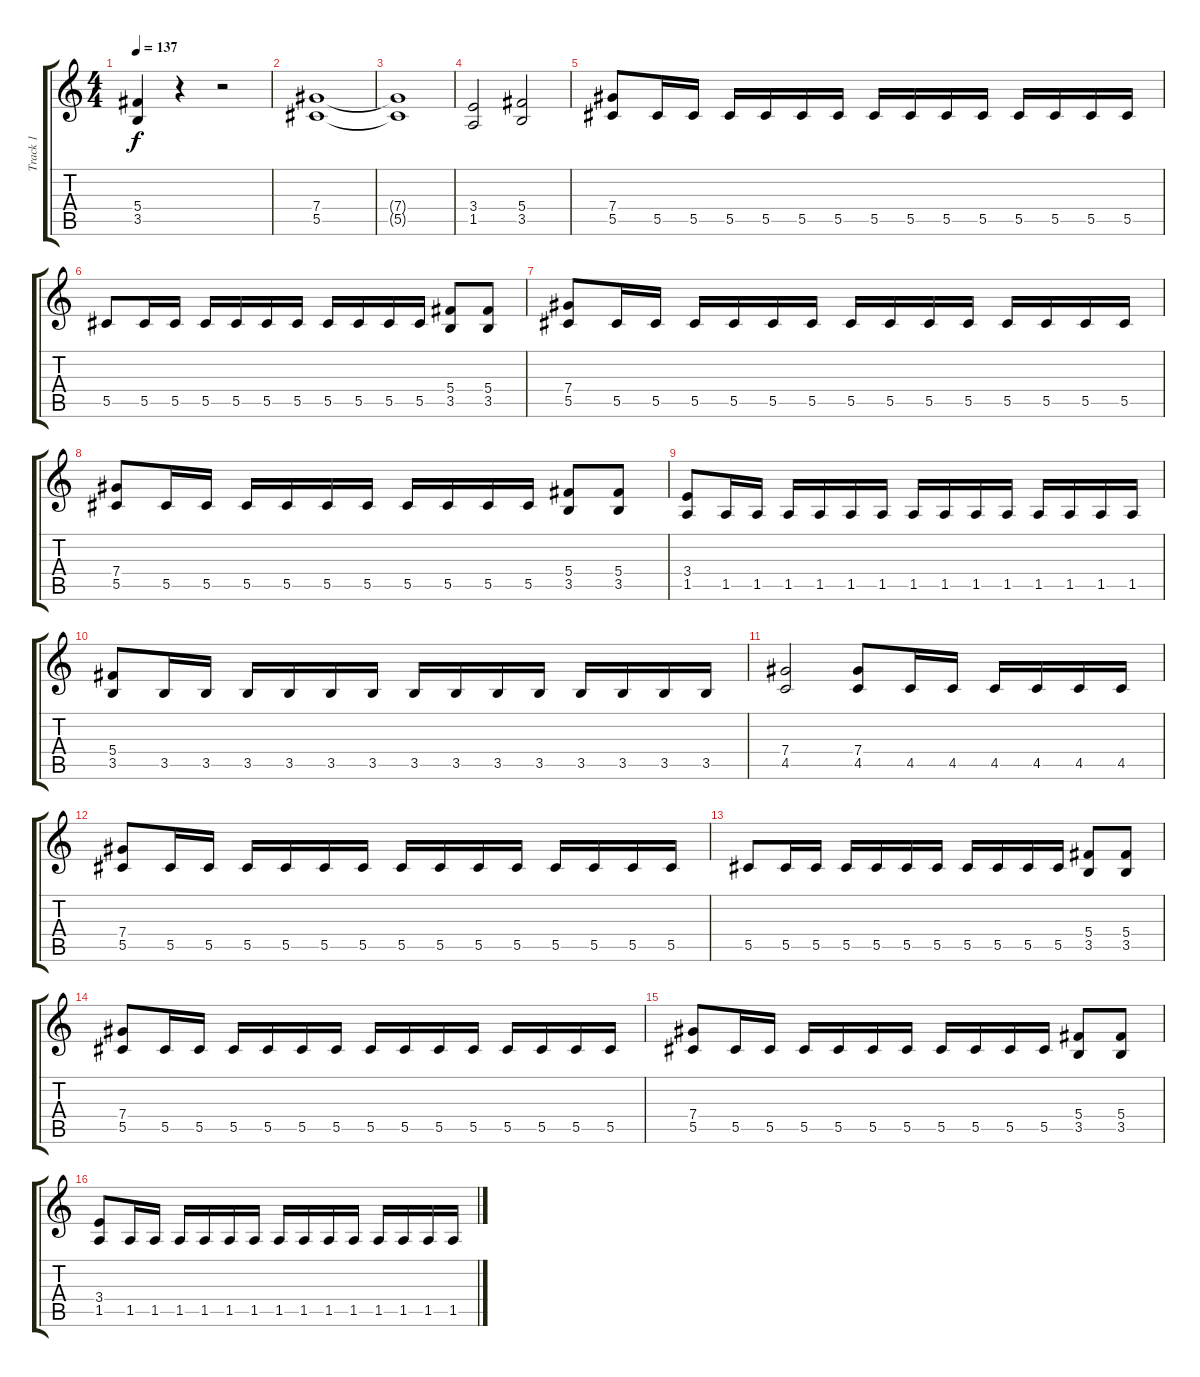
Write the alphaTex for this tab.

\track ("Track 1" "Track 1") {instrument distortionguitar}
\staff {score tabs}
\tuning (Eb4 Bb3 Gb3 Db3 Ab2 Eb2) {hide}
\ts (4 4)
\tempo 137
\clef g2
\ks c
(5.4 3.5).4{dy f} r.4 r.2 |
(7.4 5.5).1 |
(7.4{t} 5.5{t}).1 |
(3.4 1.5).2 (5.4 3.5).2 |
(7.4 5.5).8 5.5.16 5.5.16 5.5.16 5.5.16 5.5.16 5.5.16 5.5.16 5.5.16 5.5.16 5.5.16 5.5.16 5.5.16 5.5.16 5.5.16 |
5.5.8 5.5.16 5.5.16 5.5.16 5.5.16 5.5.16 5.5.16 5.5.16 5.5.16 5.5.16 5.5.16 (5.4 3.5).8 (5.4 3.5).8 |
(7.4 5.5).8 5.5.16 5.5.16 5.5.16 5.5.16 5.5.16 5.5.16 5.5.16 5.5.16 5.5.16 5.5.16 5.5.16 5.5.16 5.5.16 5.5.16 |
(7.4 5.5).8 5.5.16 5.5.16 5.5.16 5.5.16 5.5.16 5.5.16 5.5.16 5.5.16 5.5.16 5.5.16 (5.4 3.5).8 (5.4 3.5).8 |
(3.4 1.5).8 1.5.16 1.5.16 1.5.16 1.5.16 1.5.16 1.5.16 1.5.16 1.5.16 1.5.16 1.5.16 1.5.16 1.5.16 1.5.16 1.5.16 |
(5.4 3.5).8 3.5.16 3.5.16 3.5.16 3.5.16 3.5.16 3.5.16 3.5.16 3.5.16 3.5.16 3.5.16 3.5.16 3.5.16 3.5.16 3.5.16 |
(7.4 4.5).2 (7.4 4.5).8 4.5.16 4.5.16 4.5.16 4.5.16 4.5.16 4.5.16 |
(7.4 5.5).8 5.5.16 5.5.16 5.5.16 5.5.16 5.5.16 5.5.16 5.5.16 5.5.16 5.5.16 5.5.16 5.5.16 5.5.16 5.5.16 5.5.16 |
5.5.8 5.5.16 5.5.16 5.5.16 5.5.16 5.5.16 5.5.16 5.5.16 5.5.16 5.5.16 5.5.16 (5.4 3.5).8 (5.4 3.5).8 |
(7.4 5.5).8 5.5.16 5.5.16 5.5.16 5.5.16 5.5.16 5.5.16 5.5.16 5.5.16 5.5.16 5.5.16 5.5.16 5.5.16 5.5.16 5.5.16 |
(7.4 5.5).8 5.5.16 5.5.16 5.5.16 5.5.16 5.5.16 5.5.16 5.5.16 5.5.16 5.5.16 5.5.16 (5.4 3.5).8 (5.4 3.5).8 |
(3.4 1.5).8 1.5.16 1.5.16 1.5.16 1.5.16 1.5.16 1.5.16 1.5.16 1.5.16 1.5.16 1.5.16 1.5.16 1.5.16 1.5.16 1.5.16
